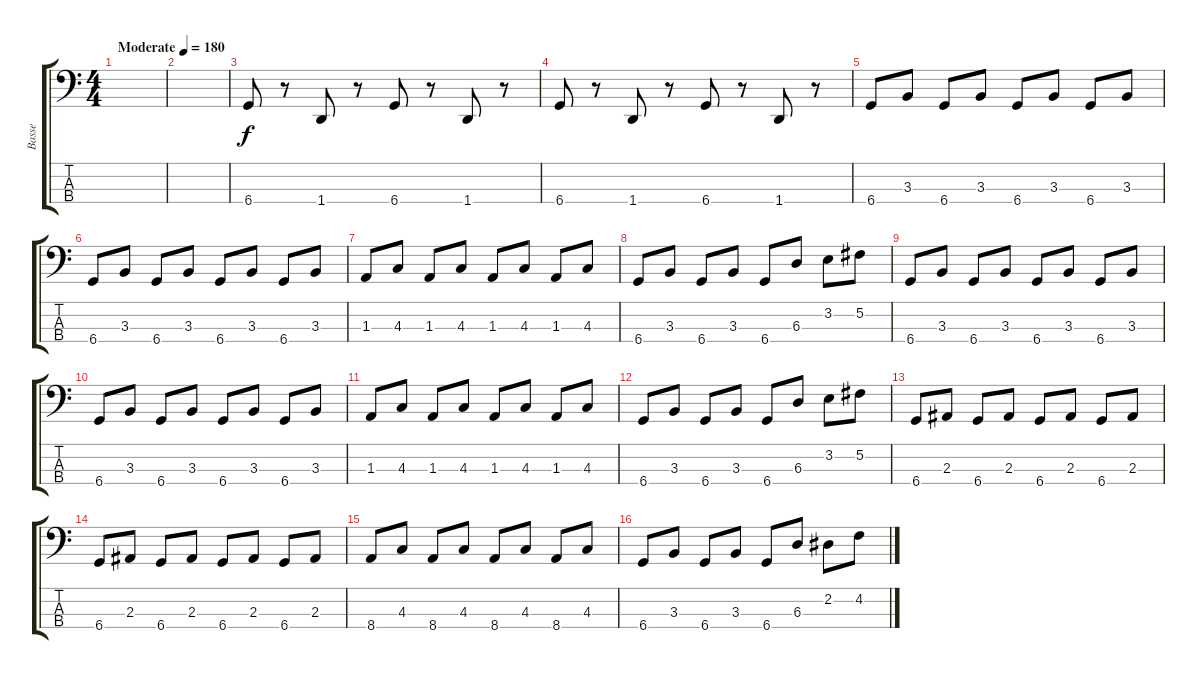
\track ("Basse" "Basse") {instrument distortionguitar}
\staff {score tabs}
\tuning (G2 Db2 Ab1 Db1) {hide}
\ts (4 4)
\tempo (180 "Moderate")
\clef f4
\ks c
|
|
6.4.8 r.8 1.4.8 r.8 6.4.8 r.8 1.4.8 r.8 |
6.4.8 r.8 1.4.8 r.8 6.4.8 r.8 1.4.8 r.8 |
6.4.8 3.3.8 6.4.8 3.3.8 6.4.8 3.3.8 6.4.8 3.3.8 |
6.4.8 3.3.8 6.4.8 3.3.8 6.4.8 3.3.8 6.4.8 3.3.8 |
1.3.8 4.3.8 1.3.8 4.3.8 1.3.8 4.3.8 1.3.8 4.3.8 |
6.4.8 3.3.8 6.4.8 3.3.8 6.4.8 6.3.8 3.2.8 5.2.8 |
6.4.8 3.3.8 6.4.8 3.3.8 6.4.8 3.3.8 6.4.8 3.3.8 |
6.4.8 3.3.8 6.4.8 3.3.8 6.4.8 3.3.8 6.4.8 3.3.8 |
1.3.8 4.3.8 1.3.8 4.3.8 1.3.8 4.3.8 1.3.8 4.3.8 |
6.4.8 3.3.8 6.4.8 3.3.8 6.4.8 6.3.8 3.2.8 5.2.8 |
6.4.8 2.3.8 6.4.8 2.3.8 6.4.8 2.3.8 6.4.8 2.3.8 |
6.4.8 2.3.8 6.4.8 2.3.8 6.4.8 2.3.8 6.4.8 2.3.8 |
8.4.8 4.3.8 8.4.8 4.3.8 8.4.8 4.3.8 8.4.8 4.3.8 |
6.4.8 3.3.8 6.4.8 3.3.8 6.4.8 6.3.8 2.2.8 4.2.8
